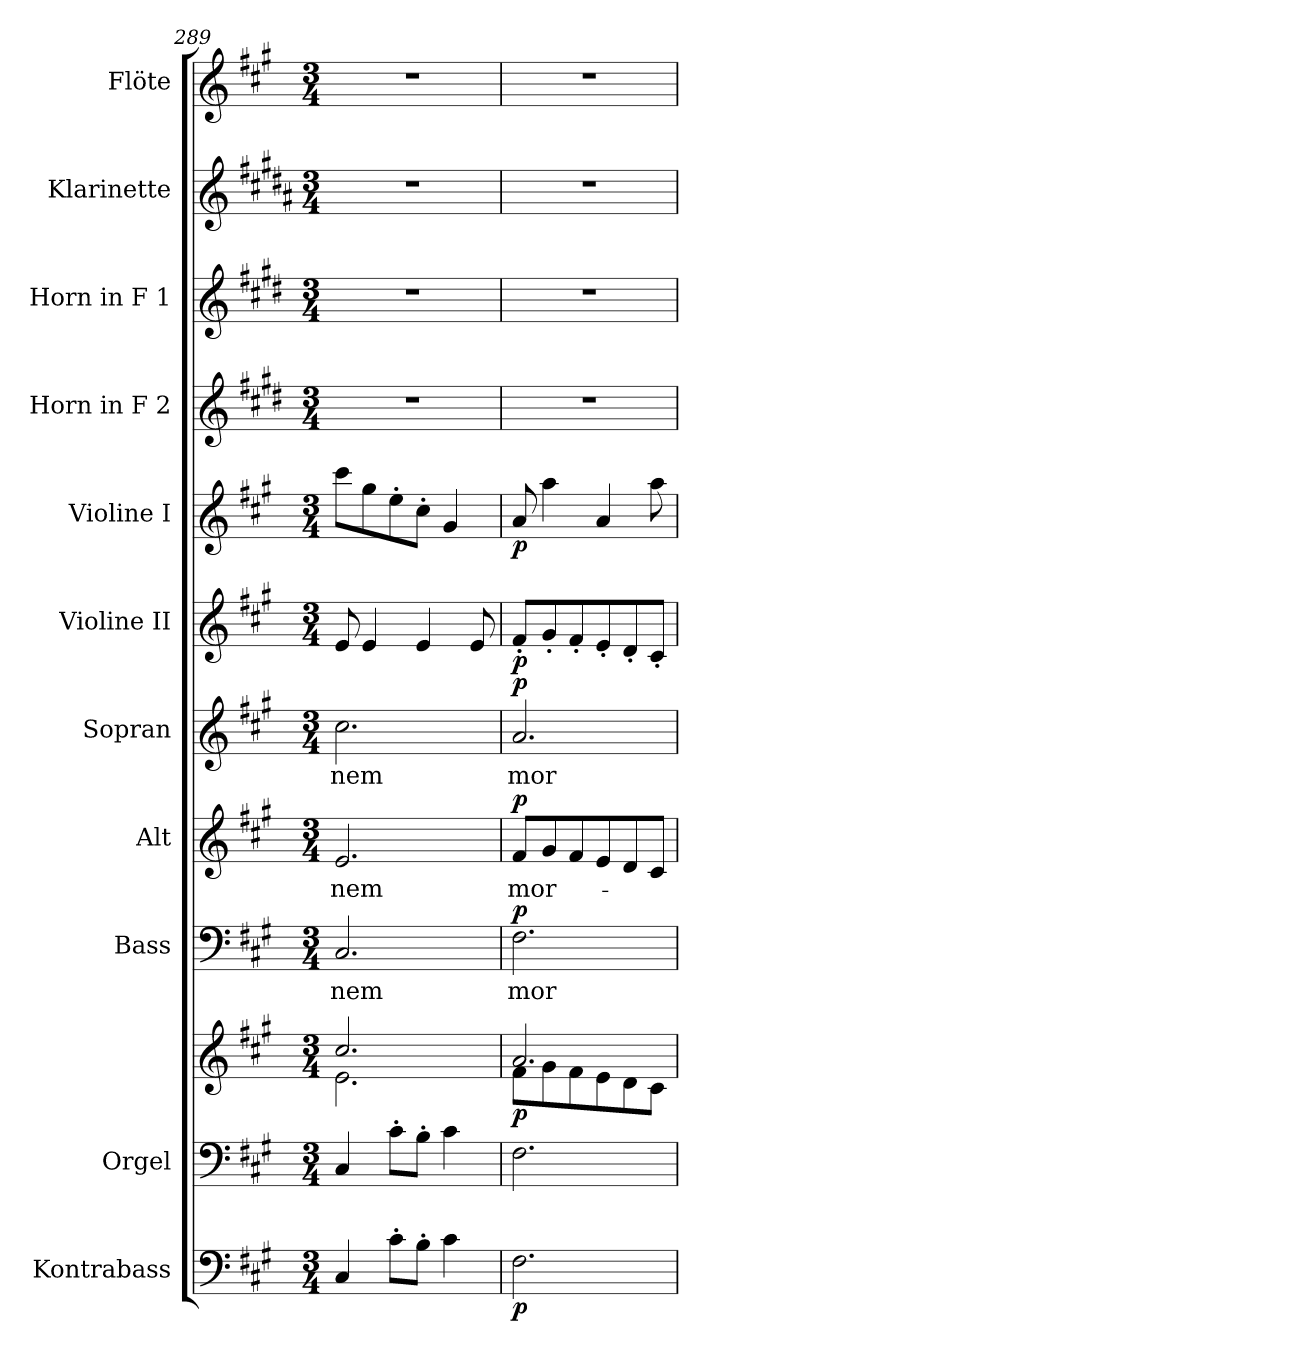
**kern	**dynam	**kern	**kern	**dynam	**kern	**text	**dynam	**kern	**text	**dynam	**kern	**text	**dynam	**kern	**dynam	**kern	**dynam	**kern	**kern	**kern	**kern
*part11	*part11	*part10	*part10	*part10	*part9	*part9	*part9	*part8	*part8	*part8	*part7	*part7	*part7	*part6	*part6	*part5	*part5	*part4	*part3	*part2	*part1
*staff12	*staff12	*staff11	*staff10	*staff10/11	*staff9	*staff9	*staff9	*staff8	*staff8	*staff8	*staff7	*staff7	*staff7	*staff6	*staff6	*staff5	*staff5	*staff4	*staff3	*staff2	*staff1
*I"Kontrabass	*	*I"Orgel	*	*	*I"Bass	*	*	*I"Alt	*	*	*I"Sopran	*	*	*I"Violine II	*	*I"Violine I	*	*I"Horn in F 2	*I"Horn in F 1	*I"Klarinette	*I"Flöte
*I'Kb.	*	*I'Org.	*	*	*I'B.	*	*	*I'A.	*	*	*I'S.	*	*	*I'Vl. II	*	*I'Vl. I	*	*	*	*I'Kl.	*I'Fl.
*clefF4	*	*clefF4	*clefG2	*	*clefF4	*	*	*clefG2	*	*	*clefG2	*	*	*clefG2	*	*clefG2	*	*clefG2	*clefG2	*clefG2	*clefG2
*ITrd7c12	*	*	*	*	*	*	*	*	*	*	*	*	*	*	*	*	*	*ITrd4c7	*ITrd4c7	*ITrd1c2	*
*k[f#c#g#]	*	*k[f#c#g#]	*k[f#c#g#]	*	*k[f#c#g#]	*	*	*k[f#c#g#]	*	*	*k[f#c#g#]	*	*	*k[f#c#g#]	*	*k[f#c#g#]	*	*k[f#c#g#]	*k[f#c#g#]	*k[f#c#g#]	*k[f#c#g#]
*A:	*	*A:	*A:	*	*A:	*	*	*A:	*	*	*A:	*	*	*A:	*	*A:	*	*A:	*A:	*A:	*A:
*M3/4	*	*M3/4	*M3/4	*	*M3/4	*	*	*M3/4	*	*	*M3/4	*	*	*M3/4	*	*M3/4	*	*M3/4	*M3/4	*M3/4	*M3/4
=289	=289	=289	=289	=289	=289	=289	=289	=289	=289	=289	=289	=289	=289	=289	=289	=289	=289	=289	=289	=289	=289
*	*	*	*^	*	*	*	*	*	*	*	*	*	*	*	*	*	*	*	*	*	*
!	!	!	!	!	!	!	!LO:LY:b	!	!	!LO:LY:b	!	!	!LO:LY:b	!	!	!	!	!	!	!	!	!
4CC#/	.	4C#/	2.cc#/	2.e\	.	2.C#/	-nem	.	2.e/	-nem	.	2.cc#\	-nem	.	8e/	.	8ccc#\L	.	2.r	2.r	2.r	2.r
.	.	.	.	.	.	.	.	.	.	.	.	.	.	.	4e/	.	8gg#\	.	.	.	.	.
8C#'>\L	.	8c#'>\L	.	.	.	.	.	.	.	.	.	.	.	.	.	.	8ee'>\	.	.	.	.	.
8BB'>\J	.	8B'>\J	.	.	.	.	.	.	.	.	.	.	.	.	4e/	.	8cc#'>\J	.	.	.	.	.
4C#\	.	4c#\	.	.	.	.	.	.	.	.	.	.	.	.	.	.	4g#/	.	.	.	.	.
.	.	.	.	.	.	.	.	.	.	.	.	.	.	.	8e/	.	.	.	.	.	.	.
!!LO:PB:g=z
=290	=290	=290	=290	=290	=290	=290	=290	=290	=290	=290	=290	=290	=290	=290	=290	=290	=290	=290	=290	=290	=290	=290
!	!LO:DY:b	!	!	!	!LO:DY:b	!	!LO:LY:b	!LO:DY:a	!	!LO:LY:b	!LO:DY:a	!	!LO:LY:b	!LO:DY:a	!	!LO:DY:b	!	!LO:DY:b	!	!	!	!
2.FF#\	p	2.F#\	2.a/	8f#\L	p	2.F#\	mor-	p	8f#/L	mor-	p	2.a/	mor-	p	8f#'</L	p	8a/	p	2.r	2.r	2.r	2.r
.	.	.	.	8g#\	.	.	.	.	8g#/	.	.	.	.	.	8g#'</	.	4aa\	.	.	.	.	.
.	.	.	.	8f#\	.	.	.	.	8f#/	.	.	.	.	.	8f#'</	.	.	.	.	.	.	.
.	.	.	.	8e\	.	.	.	.	8e/	.	.	.	.	.	8e'</	.	4a/	.	.	.	.	.
.	.	.	.	8d\	.	.	.	.	8d/	.	.	.	.	.	8d'</	.	.	.	.	.	.	.
.	.	.	.	8c#\J	.	.	.	.	8c#/J	.	.	.	.	.	8c#'</J	.	8aa\	.	.	.	.	.
*	*	*	*v	*v	*	*	*	*	*	*	*	*	*	*	*	*	*	*	*	*	*	*
=	=	=	=	=	=	=	=	=	=	=	=	=	=	=	=	=	=	=	=	=	=
*-	*-	*-	*-	*-	*-	*-	*-	*-	*-	*-	*-	*-	*-	*-	*-	*-	*-	*-	*-	*-	*-
